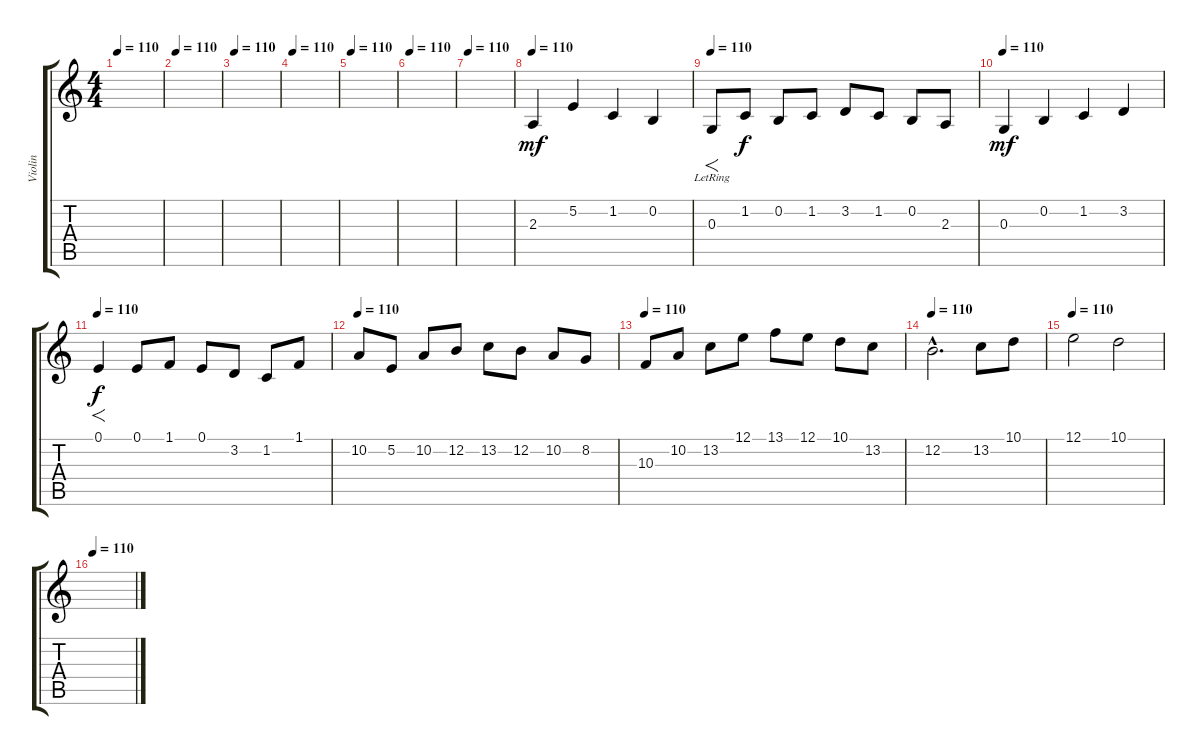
\track ("Violin" "Violin") {instrument violin}
\staff {score tabs}
\tuning (E4 B3 G3 D3 A2 E2) {hide}
\ts (4 4)
\tempo 110
\clef g2
\ks c
|
\tempo 110
|
\tempo 110
|
\tempo 110
|
\tempo 110
|
\tempo 110
|
\tempo 110
|
\tempo 110
2.3.4{dy mf volume 9} 5.2.4 1.2.4 0.2.4 |
\tempo 110
0.3{lr}.8{f volume 9} 1.2.8{dy f} 0.2.8 1.2.8 3.2.8 1.2.8 0.2.8 2.3.8 |
\tempo 110
0.3.4{dy mf volume 9} 0.2.4 1.2.4 3.2.4 |
\tempo 110
0.1.4{f dy f volume 9} 0.1.8 1.1.8 0.1.8 3.2.8 1.2.8 1.1.8 |
\tempo 110
10.2.8{volume 7} 5.2.8 10.2.8 12.2.8 13.2.8 12.2.8 10.2.8 8.2.8 |
\tempo 110
10.3.8{volume 7} 10.2.8 13.2.8 12.1.8 13.1.8 12.1.8 10.1.8 13.2.8 |
\tempo 110
12.2{hac}.2{d volume 7} 13.2.8 10.1.8 |
\tempo 110
12.1.2{volume 7} 10.1.2 |
\tempo 110
